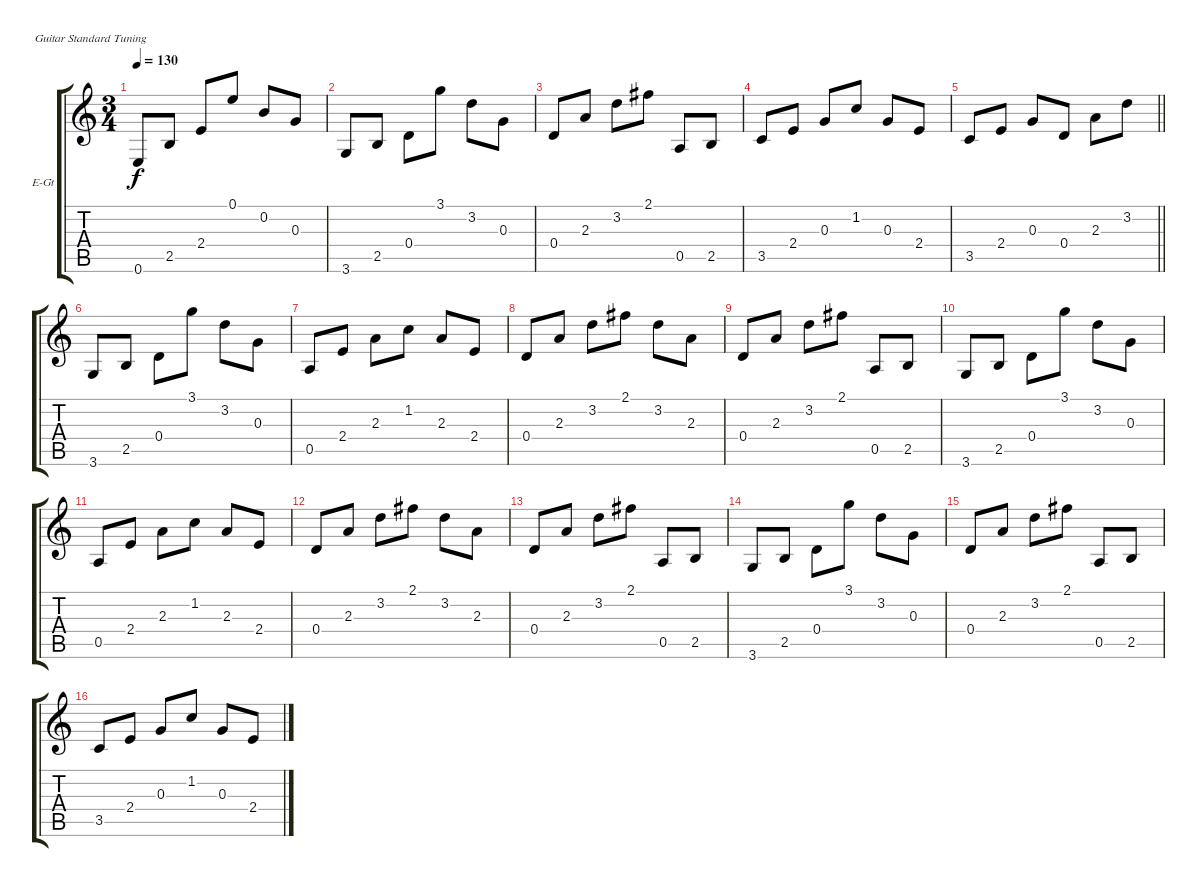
\defaultSystemsLayout 4
\bracketExtendMode groupsimilarinstruments
\firstSystemTrackNameOrientation horizontal
\otherSystemsTrackNameOrientation horizontal
\chordDiagramsInScore
\track ("Clean Electric Guitar" "E-Gt") {instrument electricguitarclean}
\staff {score tabs}
\tuning (E4 B3 G3 D3 A2 E2)
\ts (3 4)
\tempo 130
\clef g2
\scale
0.25
\ks c
0.6.8{dy f} 2.5.8 2.4.8 0.1.8 0.2.8 0.3.8 |
\scale
0.25 3.6.8 2.5.8 0.4.8 3.1.8 3.2.8 0.3.8 |
\scale
0.25 0.4.8 2.3.8 3.2.8 2.1.8 0.5.8 2.5.8 |
\scale
0.25 3.5.8 2.4.8 0.3.8 1.2.8 0.3.8 2.4.8 |
\scale
0.25
\barLineRight lightlight
3.5.8 2.4.8 0.3.8 0.4.8 2.3.8 3.2.8 |
\scale
0.25 3.6.8 2.5.8 0.4.8 3.1.8 3.2.8 0.3.8 |
\scale
0.25 0.5.8 2.4.8 2.3.8 1.2.8 2.3.8 2.4.8 |
\scale
0.25 0.4.8 2.3.8 3.2.8 2.1.8 3.2.8 2.3.8 |
\scale
0.25 0.4.8 2.3.8 3.2.8 2.1.8 0.5.8 2.5.8 |
\scale
0.25 3.6.8 2.5.8 0.4.8 3.1.8 3.2.8 0.3.8 |
\scale
0.25 0.5.8 2.4.8 2.3.8 1.2.8 2.3.8 2.4.8 |
\scale
0.25 0.4.8 2.3.8 3.2.8 2.1.8 3.2.8 2.3.8 |
\scale
0.25 0.4.8 2.3.8 3.2.8 2.1.8 0.5.8 2.5.8 |
\scale
0.25 3.6.8 2.5.8 0.4.8 3.1.8 3.2.8 0.3.8 |
\scale
0.25 0.4.8 2.3.8 3.2.8 2.1.8 0.5.8 2.5.8 |
\scale
0.25 3.5.8 2.4.8 0.3.8 1.2.8 0.3.8 2.4.8
